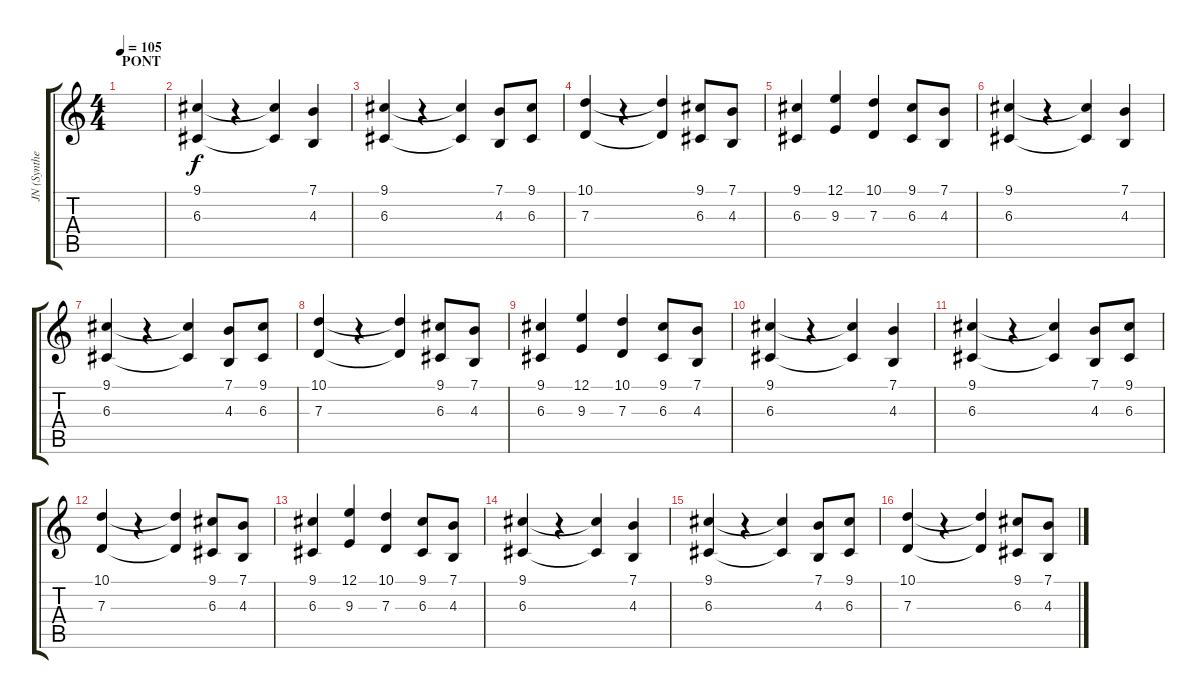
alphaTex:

\track ("JN (Synthe_01)" "JN (Synthe") {instrument acousticgrandpiano}
\staff {score tabs}
\tuning (E4 B3 G3 D3 A2 E2) {hide}
\ts (4 4)
\section ("" "PONT")
\tempo 105
\clef g2
\ks c
|
(9.1 6.3).4 r.4 (9.1{t} 6.3{t}).4 (7.1 4.3).4 |
(9.1 6.3).4 r.4 (9.1{t} 6.3{t}).4 (7.1 4.3).8 (9.1 6.3).8 |
(10.1 7.3).4 r.4 (10.1{t} 7.3{t}).4 (9.1 6.3).8 (7.1 4.3).8 |
(9.1 6.3).4 (12.1 9.3).4 (10.1 7.3).4 (9.1 6.3).8 (7.1 4.3).8 |
(9.1 6.3).4 r.4 (9.1{t} 6.3{t}).4 (7.1 4.3).4 |
(9.1 6.3).4 r.4 (9.1{t} 6.3{t}).4 (7.1 4.3).8 (9.1 6.3).8 |
(10.1 7.3).4 r.4 (10.1{t} 7.3{t}).4 (9.1 6.3).8 (7.1 4.3).8 |
(9.1 6.3).4 (12.1 9.3).4 (10.1 7.3).4 (9.1 6.3).8 (7.1 4.3).8 |
(9.1 6.3).4 r.4 (9.1{t} 6.3{t}).4 (7.1 4.3).4 |
(9.1 6.3).4 r.4 (9.1{t} 6.3{t}).4 (7.1 4.3).8 (9.1 6.3).8 |
(10.1 7.3).4 r.4 (10.1{t} 7.3{t}).4 (9.1 6.3).8 (7.1 4.3).8 |
(9.1 6.3).4 (12.1 9.3).4 (10.1 7.3).4 (9.1 6.3).8 (7.1 4.3).8 |
(9.1 6.3).4 r.4 (9.1{t} 6.3{t}).4 (7.1 4.3).4 |
(9.1 6.3).4 r.4 (9.1{t} 6.3{t}).4 (7.1 4.3).8 (9.1 6.3).8 |
(10.1 7.3).4 r.4 (10.1{t} 7.3{t}).4 (9.1 6.3).8 (7.1 4.3).8
